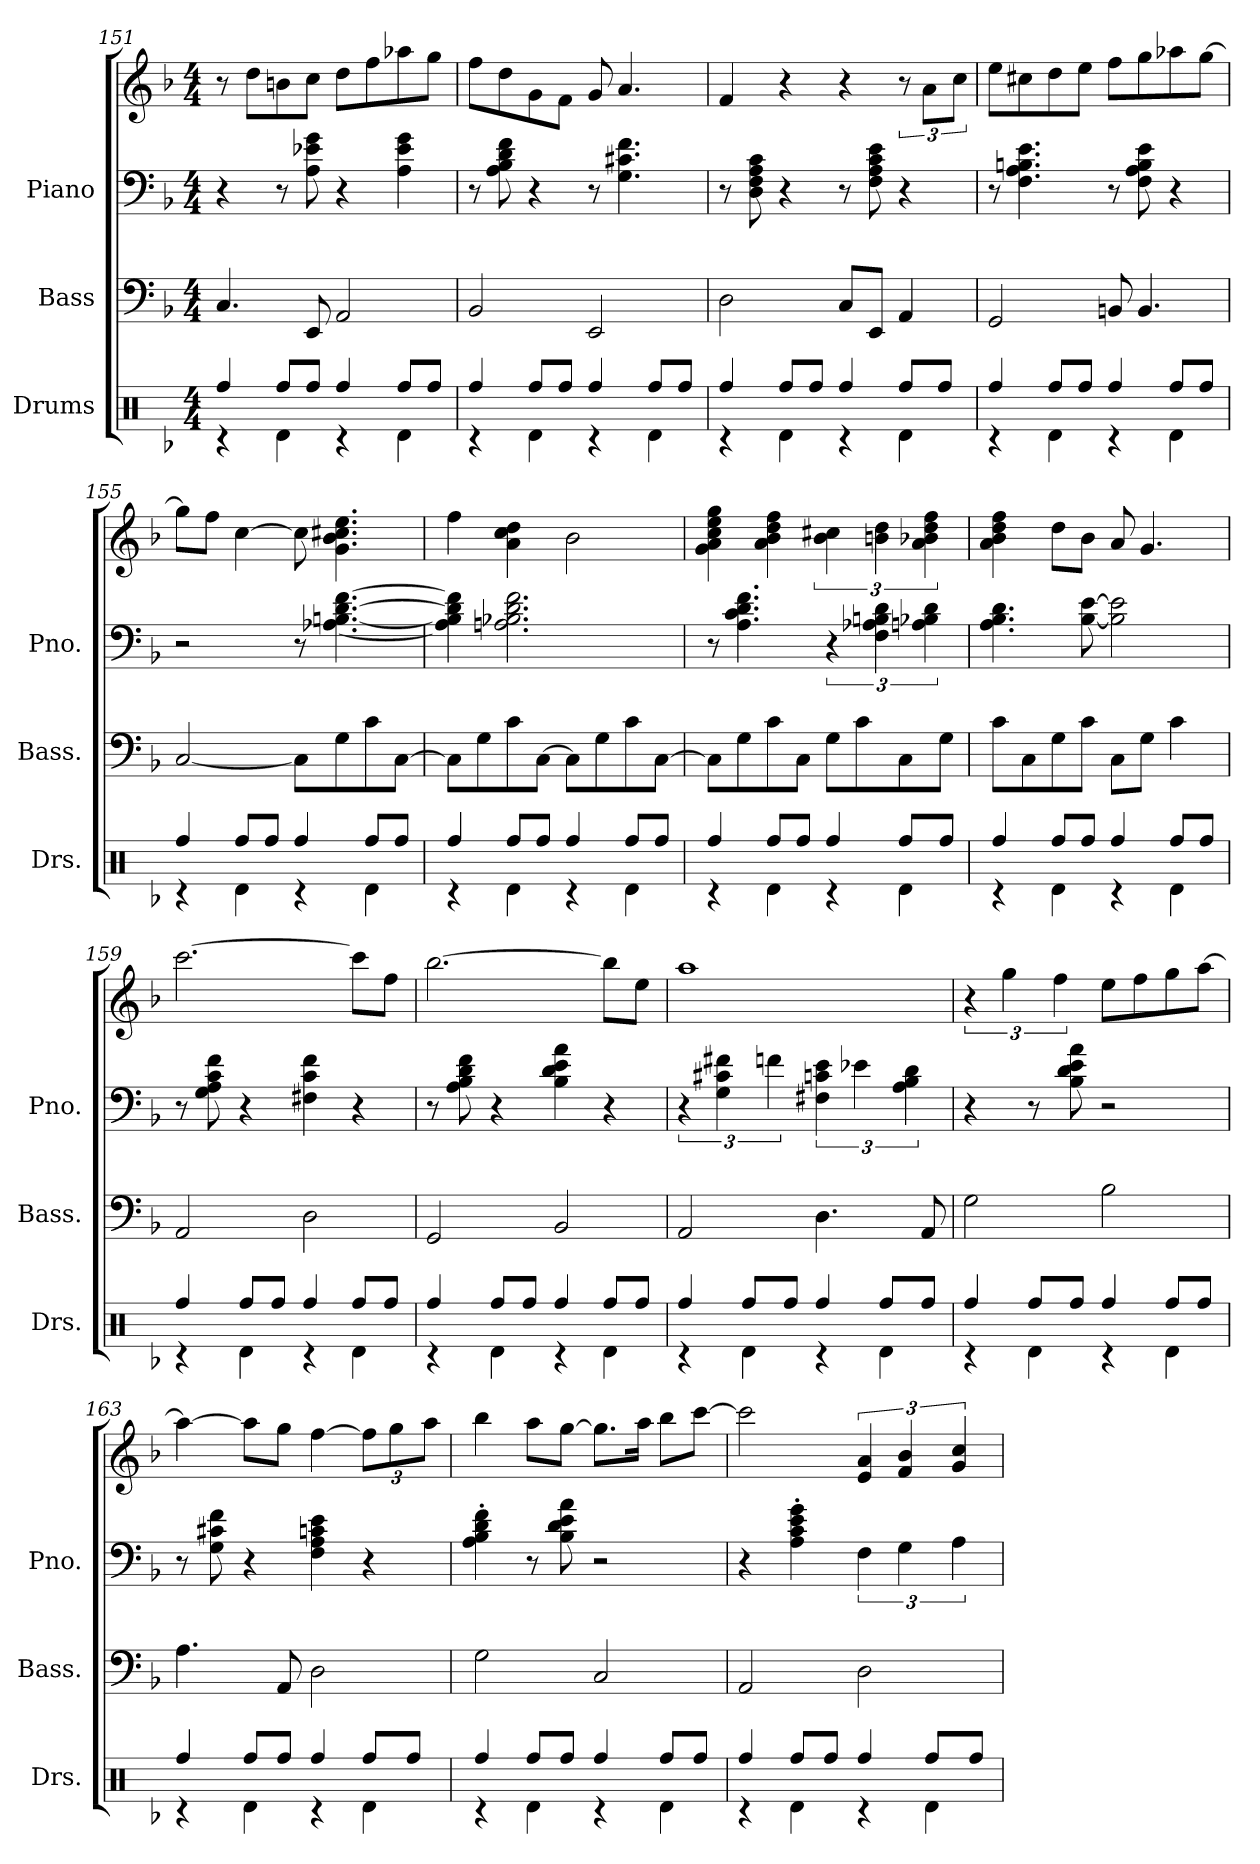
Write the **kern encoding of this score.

**kern	**kern	**kern	**kern
*part3	*part2	*part1	*part1
*staff4	*staff3	*staff2	*staff1
*I"Drums	*I"Bass	*I"Piano	*
*I'Drs.	*I'Bass.	*I'Pno.	*
!!LO:PB:g=z
*clefX	*clefF4	*clefF4	*clefG2
*	*ITrd7c12	*	*
*k[b-]	*k[b-]	*k[b-]	*k[b-]
*M4/4	*M4/4	*M4/4	*M4/4
=151	=151	=151	=151
*^	*	*	*
4Rff/	4r	4.CC/	4r	8r
.	.	.	.	8dd\L
8Rff/L	4Rd\	.	8r	8bn\
8Rff/J	.	8EEE/	8A\ 8e-X\ 8g\	8cc\J
4Rff/	4r	2AAA/	4r	8dd\L
.	.	.	.	8ff\
8Rff/L	4Rd\	.	4A\ 4e-\ 4g\	8aa-X\
8Rff/J	.	.	.	8gg\J
=152	=152	=152	=152	=152
4Rff/	4r	2BBB-/	8r	8ff\L
.	.	.	8A\ 8B-\ 8d\ 8f\	8dd\
8Rff/L	4Rd\	.	4r	8g\
8Rff/J	.	.	.	8f\J
4Rff/	4r	2EEE/	8r	8g/
.	.	.	4.G\ 4.c#X\ 4.f\	4.a/
8Rff/L	4Rd\	.	.	.
8Rff/J	.	.	.	.
=153	=153	=153	=153	=153
4Rff/	4r	2DD\	8r	4f/
.	.	.	8D\ 8F\ 8A\ 8c\	.
8Rff/L	4Rd\	.	4r	4r
8Rff/J	.	.	.	.
4Rff/	4r	8CC/L	8r	4r
.	.	8EEE/J	8F\ 8A\ 8c\ 8e\	.
8Rff/L	4Rd\	4AAA/	4r	12r
.	.	.	.	12a\L
8Rff/J	.	.	.	.
.	.	.	.	12cc\J
=154	=154	=154	=154	=154
4Rff/	4r	2GGG/	8r	8ee\L
.	.	.	4.F\ 4.A\ 4.Bn\ 4.e\	8cc#X\
8Rff/L	4Rd\	.	.	8dd\
8Rff/J	.	.	.	8ee\J
4Rff/	4r	8BBBn/	8r	8ff\L
.	.	4.BBB/	8F\ 8A\ 8B\ 8e\	8gg\
8Rff/L	4Rd\	.	4r	8aa-X\
8Rff/J	.	.	.	[8gg\J
!!LO:LB:g=z
=155	=155	=155	=155	=155
4Rff/	4r	[2CC/	2r	8gg\L]
.	.	.	.	8ff\J
8Rff/L	4Rd\	.	.	[4cc\
8Rff/J	.	.	.	.
4Rff/	4r	8CC\L]	8r	8cc\]
.	.	8GG\	[4.A-X\ [4.Bn\ [4.d\ [4.f\	4.g\ 4.b-\ 4.cc#X\ 4.ee\
8Rff/L	4Rd\	8C\	.	.
8Rff/J	.	[8CC\J	.	.
=156	=156	=156	=156	=156
4Rff/	4r	8CC\L]	4A-\] 4B\] 4d\] 4f\]	4ff\
.	.	8GG\	.	.
8Rff/L	4Rd\	8C\	2.An\ 2.B-X\ 2.d\ 2.f\	4a\ 4cc\ 4dd\
8Rff/J	.	[8CC\J	.	.
4Rff/	4r	8CC\L]	.	2b-\
.	.	8GG\	.	.
8Rff/L	4Rd\	8C\	.	.
8Rff/J	.	[8CC\J	.	.
=157	=157	=157	=157	=157
4Rff/	4r	8CC\L]	8r	4g\ 4a\ 4cc\ 4ee\ 4gg\
.	.	8GG\	4.A\ 4.c\ 4.d\ 4.f\	.
8Rff/L	4Rd\	8C\	.	4a\ 4b-\ 4dd\ 4ff\
8Rff/J	.	8CC\J	.	.
4Rff/	4r	8GG\L	6r	6b-\ 6cc#X\
.	.	8C\	.	.
.	.	.	6F\ 6A-X\ 6Bn\ 6d\	6bn\ 6dd\
8Rff/L	4Rd\	8CC\	.	.
.	.	.	6An\ 6B-X\ 6d\	6a\ 6b-X\ 6dd\ 6ff\
8Rff/J	.	8GG\J	.	.
=158	=158	=158	=158	=158
4Rff/	4r	8C\L	4.A\ 4.B-\ 4.d\	4a\ 4b-\ 4dd\ 4ff\
.	.	8CC\	.	.
8Rff/L	4Rd\	8GG\	.	8dd\L
8Rff/J	.	8C\J	[8B-\ [8e\	8b-\J
4Rff/	4r	8CC\L	2B-\] 2e\]	8a/
.	.	8GG\J	.	4.g/
8Rff/L	4Rd\	4C\	.	.
8Rff/J	.	.	.	.
!!LO:LB:g=z
=159	=159	=159	=159	=159
4Rff/	4r	2AAA/	8r	[2.ccc\
.	.	.	8G\ 8A\ 8c\ 8f\	.
8Rff/L	4Rd\	.	4r	.
8Rff/J	.	.	.	.
4Rff/	4r	2DD\	4F#X\ 4c\ 4f\	.
8Rff/L	4Rd\	.	4r	8ccc\L]
8Rff/J	.	.	.	8ff\J
=160	=160	=160	=160	=160
4Rff/	4r	2GGG/	8r	[2.bb-\
.	.	.	8A\ 8B-\ 8d\ 8f\	.
8Rff/L	4Rd\	.	4r	.
8Rff/J	.	.	.	.
4Rff/	4r	2BBB-/	4B-\ 4d\ 4e\ 4a\	.
8Rff/L	4Rd\	.	4r	8bb-\L]
8Rff/J	.	.	.	8ee\J
=161	=161	=161	=161	=161
4Rff/	4r	2AAA/	6r	1aa
.	.	.	6G\ 6c#X\ 6f#X\	.
8Rff/L	4Rd\	.	.	.
.	.	.	6fn\	.
8Rff/J	.	.	.	.
4Rff/	4r	4.DD\	6F#X\ 6cn\ 6e\	.
.	.	.	6e-X\	.
8Rff/L	4Rd\	.	.	.
.	.	.	6A\ 6B-\ 6d\	.
8Rff/J	.	8AAA/	.	.
=162	=162	=162	=162	=162
4Rff/	4r	2GG\	4r	6r
.	.	.	.	6gg\
8Rff/L	4Rd\	.	8r	.
.	.	.	.	6ff\
8Rff/J	.	.	8B-\ 8d\ 8e\ 8a\	.
4Rff/	4r	2BB-\	2r	8ee\L
.	.	.	.	8ff\
8Rff/L	4Rd\	.	.	8gg\
8Rff/J	.	.	.	[8aa\J
!!LO:LB:g=z
=163	=163	=163	=163	=163
4Rff/	4r	4.AA\	8r	4aa\_
.	.	.	8G\ 8c#X\ 8f\	.
8Rff/L	4Rd\	.	4r	8aa\L]
8Rff/J	.	8AAA/	.	8gg\J
4Rff/	4r	2DD\	4F\ 4A\ 4cn\ 4e\	[4ff\
*	*	*	*	*Xbrackettup
8Rff/L	4Rd\	.	4r	12ff\L]
.	.	.	.	12gg\
8Rff/J	.	.	.	.
.	.	.	.	12aa\J
=164	=164	=164	=164	=164
4Rff/	4r	2GG\	4A\' 4B-\' 4d\' 4f\'	4bb-\
8Rff/L	4Rd\	.	8r	8aa\L
8Rff/J	.	.	8B-\ 8d\ 8e\ 8a\	[8gg\J
4Rff/	4r	2CC/	2r	8.gg\L]
.	.	.	.	16aa\Jk
8Rff/L	4Rd\	.	.	8bb-\L
8Rff/J	.	.	.	[8ccc\J
=165	=165	=165	=165	=165
4Rff/	4r	2AAA/	4r	2ccc\]
8Rff/L	4Rd\	.	4A\' 4c\' 4e\' 4g\'	.
8Rff/J	.	.	.	.
*	*	*	*	*brackettup
4Rff/	4r	2DD\	6F\	6e/ 6a/
.	.	.	6G\	6f/ 6b-/
8Rff/L	4Rd\	.	.	.
.	.	.	6A\	6g/ 6cc/
8Rff/J	.	.	.	.
*v	*v	*	*	*
=	=	=	=
*-	*-	*-	*-
